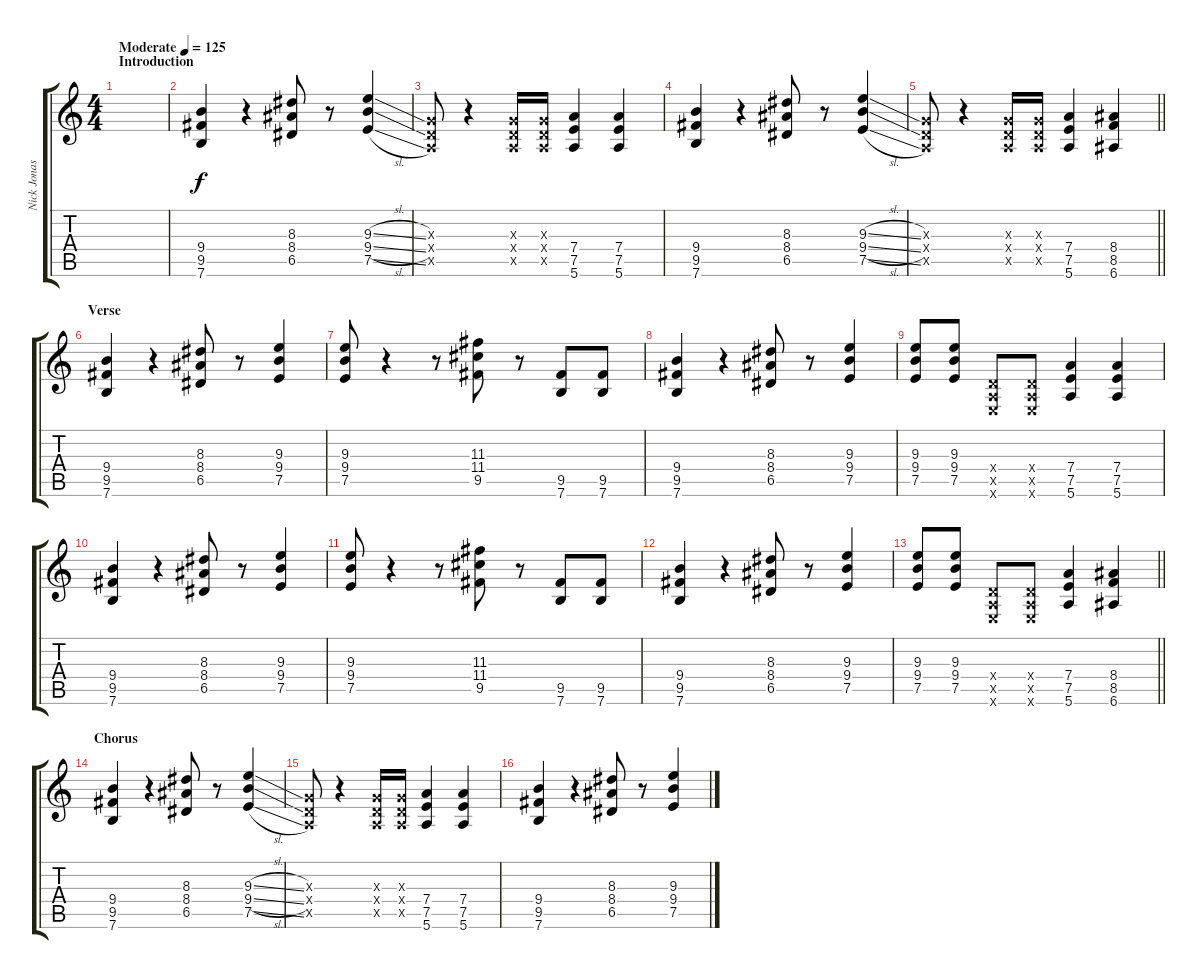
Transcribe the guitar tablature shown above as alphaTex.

\track ("Nick Jonas (Rhythm)" "Nick Jonas") {instrument distortionguitar}
\staff {score tabs}
\tuning (E4 B3 G3 D3 A2 E2) {hide}
\ts (4 4)
\section ("" "Introduction")
\tempo (125 "Moderate")
\clef g2
\ks c
|
(9.4 9.5 7.6).4 r.4 (8.3 8.4 6.5).8 r.8 (9.3{sl} 9.4{sl} 7.5{sl}).4 |
(0.3{x} 0.4{x} 0.5{x}).8 r.4 (0.3{x} 0.4{x} 0.5{x}).16 (0.3{x} 0.4{x} 0.5{x}).16 (7.4 7.5 5.6).4 (7.4 7.5 5.6).4 |
(9.4 9.5 7.6).4 r.4 (8.3 8.4 6.5).8 r.8 (9.3{sl} 9.4{sl} 7.5{sl}).4 |
\barLineRight lightlight
(0.3{x} 0.4{x} 0.5{x}).8 r.4 (0.3{x} 0.4{x} 0.5{x}).16 (0.3{x} 0.4{x} 0.5{x}).16 (7.4 7.5 5.6).4 (8.4 8.5 6.6).4 |
\section ("" "Verse")
(9.4 9.5 7.6).4 r.4 (8.3 8.4 6.5).8 r.8 (9.3 9.4 7.5).4 |
(9.3 9.4 7.5).8 r.4 r.8 (11.3 11.4 9.5).8 r.8 (9.5 7.6).8 (9.5 7.6).8 |
(9.4 9.5 7.6).4 r.4 (8.3 8.4 6.5).8 r.8 (9.3 9.4 7.5).4 |
(9.3 9.4 7.5).8 (9.3 9.4 7.5).8 (0.4{x} 0.5{x} 0.6{x}).8 (0.4{x} 0.5{x} 0.6{x}).8 (7.4 7.5 5.6).4 (7.4 7.5 5.6).4 |
(9.4 9.5 7.6).4 r.4 (8.3 8.4 6.5).8 r.8 (9.3 9.4 7.5).4 |
(9.3 9.4 7.5).8 r.4 r.8 (11.3 11.4 9.5).8 r.8 (9.5 7.6).8 (9.5 7.6).8 |
(9.4 9.5 7.6).4 r.4 (8.3 8.4 6.5).8 r.8 (9.3 9.4 7.5).4 |
\barLineRight lightlight
(9.3 9.4 7.5).8 (9.3 9.4 7.5).8 (0.4{x} 0.5{x} 0.6{x}).8 (0.4{x} 0.5{x} 0.6{x}).8 (7.4 7.5 5.6).4 (8.4 8.5 6.6).4 |
\section ("" "Chorus")
(9.4 9.5 7.6).4 r.4 (8.3 8.4 6.5).8 r.8 (9.3{sl} 9.4{sl} 7.5{sl}).4 |
(0.3{x} 0.4{x} 0.5{x}).8 r.4 (0.3{x} 0.4{x} 0.5{x}).16 (0.3{x} 0.4{x} 0.5{x}).16 (7.4 7.5 5.6).4 (7.4 7.5 5.6).4 |
(9.4 9.5 7.6).4 r.4 (8.3 8.4 6.5).8 r.8 (9.3{sl} 9.4{sl} 7.5{sl}).4
